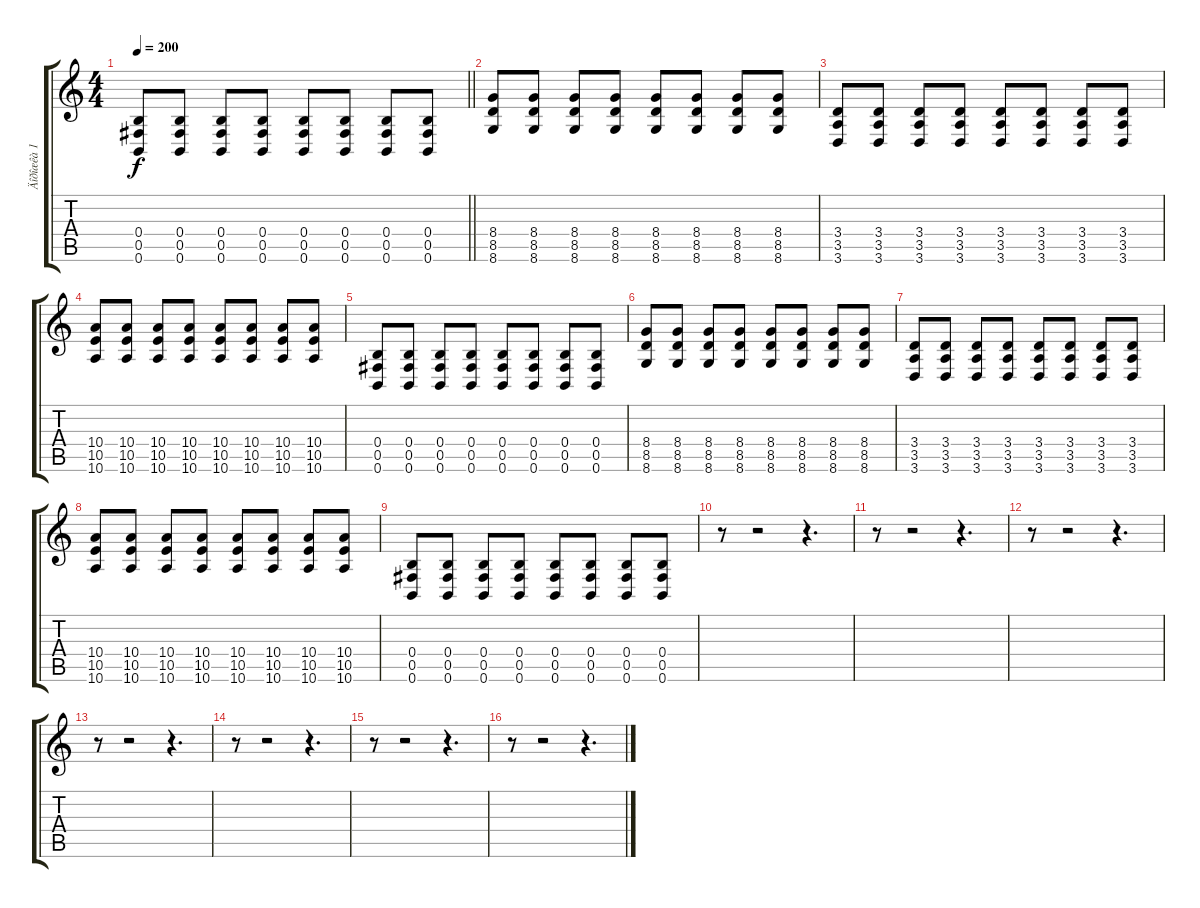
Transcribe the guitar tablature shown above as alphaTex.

\track ("Äîðîæêà 1" "Äîðîæêà 1") {instrument distortionguitar}
\staff {score tabs}
\tuning (Db4 Ab3 E3 B2 Gb2 B1) {hide}
\ts (4 4)
\tempo 200
\clef g2
\barLineRight lightlight
\ks c
(0.4 0.5 0.6).8{dy f} (0.4 0.5 0.6).8 (0.4 0.5 0.6).8 (0.4 0.5 0.6).8 (0.4 0.5 0.6).8 (0.4 0.5 0.6).8 (0.4 0.5 0.6).8 (0.4 0.5 0.6).8 |
(8.4 8.5 8.6).8 (8.4 8.5 8.6).8 (8.4 8.5 8.6).8 (8.4 8.5 8.6).8 (8.4 8.5 8.6).8 (8.4 8.5 8.6).8 (8.4 8.5 8.6).8 (8.4 8.5 8.6).8 |
(3.4 3.5 3.6).8 (3.4 3.5 3.6).8 (3.4 3.5 3.6).8 (3.4 3.5 3.6).8 (3.4 3.5 3.6).8 (3.4 3.5 3.6).8 (3.4 3.5 3.6).8 (3.4 3.5 3.6).8 |
(10.4 10.5 10.6).8 (10.4 10.5 10.6).8 (10.4 10.5 10.6).8 (10.4 10.5 10.6).8 (10.4 10.5 10.6).8 (10.4 10.5 10.6).8 (10.4 10.5 10.6).8 (10.4 10.5 10.6).8 |
(0.4 0.5 0.6).8 (0.4 0.5 0.6).8 (0.4 0.5 0.6).8 (0.4 0.5 0.6).8 (0.4 0.5 0.6).8 (0.4 0.5 0.6).8 (0.4 0.5 0.6).8 (0.4 0.5 0.6).8 |
(8.4 8.5 8.6).8 (8.4 8.5 8.6).8 (8.4 8.5 8.6).8 (8.4 8.5 8.6).8 (8.4 8.5 8.6).8 (8.4 8.5 8.6).8 (8.4 8.5 8.6).8 (8.4 8.5 8.6).8 |
(3.4 3.5 3.6).8 (3.4 3.5 3.6).8 (3.4 3.5 3.6).8 (3.4 3.5 3.6).8 (3.4 3.5 3.6).8 (3.4 3.5 3.6).8 (3.4 3.5 3.6).8 (3.4 3.5 3.6).8 |
(10.4 10.5 10.6).8 (10.4 10.5 10.6).8 (10.4 10.5 10.6).8 (10.4 10.5 10.6).8 (10.4 10.5 10.6).8 (10.4 10.5 10.6).8 (10.4 10.5 10.6).8 (10.4 10.5 10.6).8 |
(0.4 0.5 0.6).8 (0.4 0.5 0.6).8 (0.4 0.5 0.6).8 (0.4 0.5 0.6).8 (0.4 0.5 0.6).8 (0.4 0.5 0.6).8 (0.4 0.5 0.6).8 (0.4 0.5 0.6).8 |
r.8 r.2 r.4{d} |
r.8 r.2 r.4{d} |
r.8 r.2 r.4{d} |
r.8 r.2 r.4{d} |
r.8 r.2 r.4{d} |
r.8 r.2 r.4{d} |
r.8 r.2 r.4{d}
